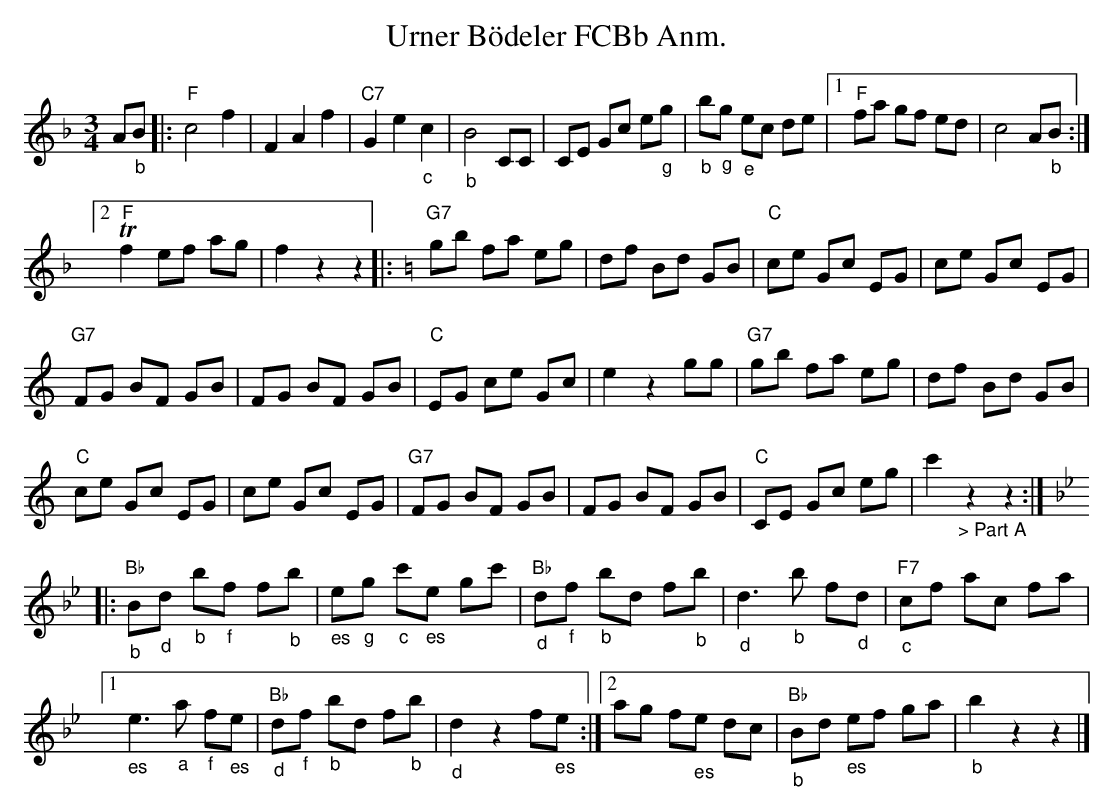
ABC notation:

X:1
T: Urner Bödeler FCBb Anm.
M:3/4
L:1/8
K:F %%MIDI gchordon
A"_b"B |: "F"c4f2 | F2A2f2 | "C7"G2e2"_c"c2 | "_b"B4 CC | CE Gc e"_g"g | "_b"b"_g"g "_e"ec de |1 "F"fa gf ed | c4 A"_b"B :|2
T"F"f2 ef ag | f2z2z2 |: [K:C] "G7"gb fa eg | df Bd GB | "C"ce Gc EG | ce Gc EG |
"G7"FG BF GB | FG BF GB | "C"EG ce Gc | e2z2 gg | "G7"gb fa eg | df Bd GB |
"C"ce Gc EG | ce Gc EG | "G7"FG BF GB | FG BF GB | "C"CE Gc eg | c'2 "_> Part A"z2z2 :| [K:Bb]
|: "Bb""_b"B"_d"d "_b"b"_f"f f"_b"b | "_es"e"_g"g "_c"c'"_es"e gc' | "Bb""_d"d"_f"f "_b"bd f"_b"b | "_d"d3"_b"b f"_d"d | "F7""_c"cf ac fa |1
"_es"e3"_a"a "_f"f"_es"e | "Bb""_d"d"_f"f "_b"bd f"_b"b | "_d"d2z2f"_es"e :|2 ag f"_es"e dc | "Bb""_b"B"_"d "_es"ef ga | "_b"b2z2z2 |]
